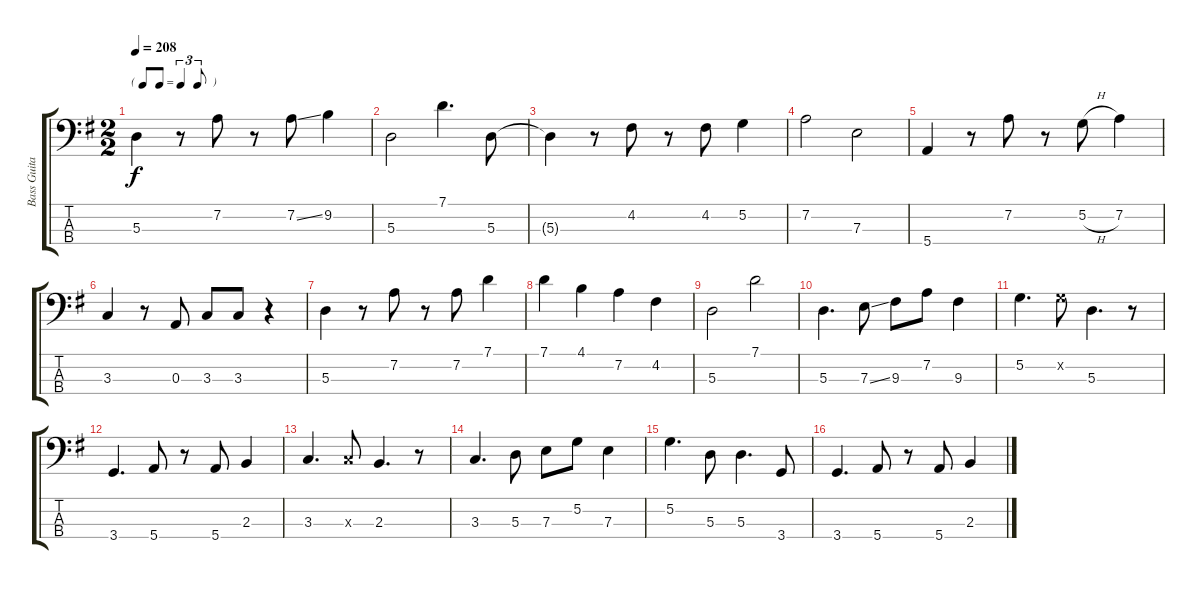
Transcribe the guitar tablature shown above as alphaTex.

\track ("Bass Guitar" "Bass Guita") {instrument electricbasspick}
\staff {score tabs}
\tuning (G2 D2 A1 E1) {hide}
\ts (2 2)
\tf triplet8th
\tempo 208
\clef f4
\ks g
5.3.4{dy f} r.8 7.2.8 r.8 7.2{ss}.8 9.2.4 |
5.3.2 7.1.4{d} 5.3.8 |
5.3{t}.4 r.8 4.2.8 r.8 4.2.8 5.2.4 |
7.2.2 7.3.2 |
5.4.4 r.8 7.2.8 r.8 5.2{h}.8 7.2.4 |
3.3.4 r.8 0.3.8 3.3.8 3.3.8 r.4 |
5.3.4 r.8 7.2.8 r.8 7.2.8 7.1.4 |
7.1.4 4.1.4 7.2.4 4.2.4 |
5.3.2 7.1.2 |
5.3.4{d} 7.3{ss}.8 9.3.8 7.2.8 9.3.4 |
5.2.4{d} 5.2{x}.8 5.3.4{d} r.8 |
3.4.4{d} 5.4.8 r.8 5.4.8 2.3.4 |
3.3.4{d} 3.3{x}.8 2.3.4{d} r.8 |
3.3.4{d} 5.3.8 7.3.8 5.2.8 7.3.4 |
5.2.4{d} 5.3.8 5.3.4{d} 3.4.8 |
3.4.4{d} 5.4.8 r.8 5.4.8 2.3.4
